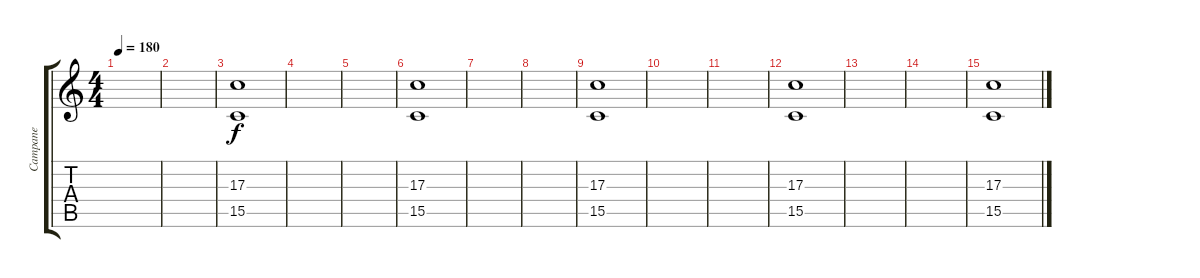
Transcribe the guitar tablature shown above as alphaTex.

\track ("Campane" "Campane") {instrument tubularbells}
\staff {score tabs}
\tuning (E4 B3 G3 D3 A2 E2) {hide}
\ts (4 4)
\tempo 180
\clef g2
\ks c
|
|
(17.3 15.5).1 |
|
|
(17.3 15.5).1 |
|
|
(17.3 15.5).1 |
|
|
(17.3 15.5).1 |
|
|
(17.3 15.5).1
